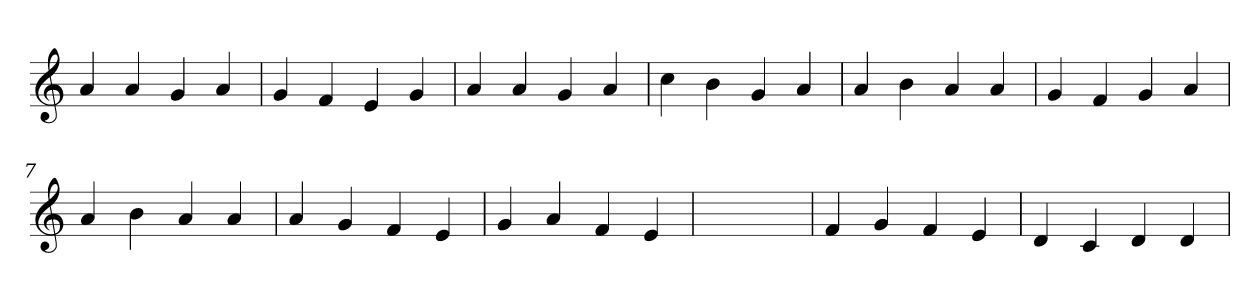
**kern
*part1
*staff1
*clefG2
=1
4a
4a
4g
4a
=2
4g
4f
4e
4g
=3
4a
4a
4g
4a
=4
4cc
4b
4g
4a
=5
4a
4b
4a
4a
=6
4g
4f
4g
4a
=7
4a
4b
4a
4a
=8
4a
4g
4f
4e
=9
4g
4a
4f
4e
=10
1ryy
=10
4f
4g
4f
4e
=11
4d
4c
4d
4d
=
*-
